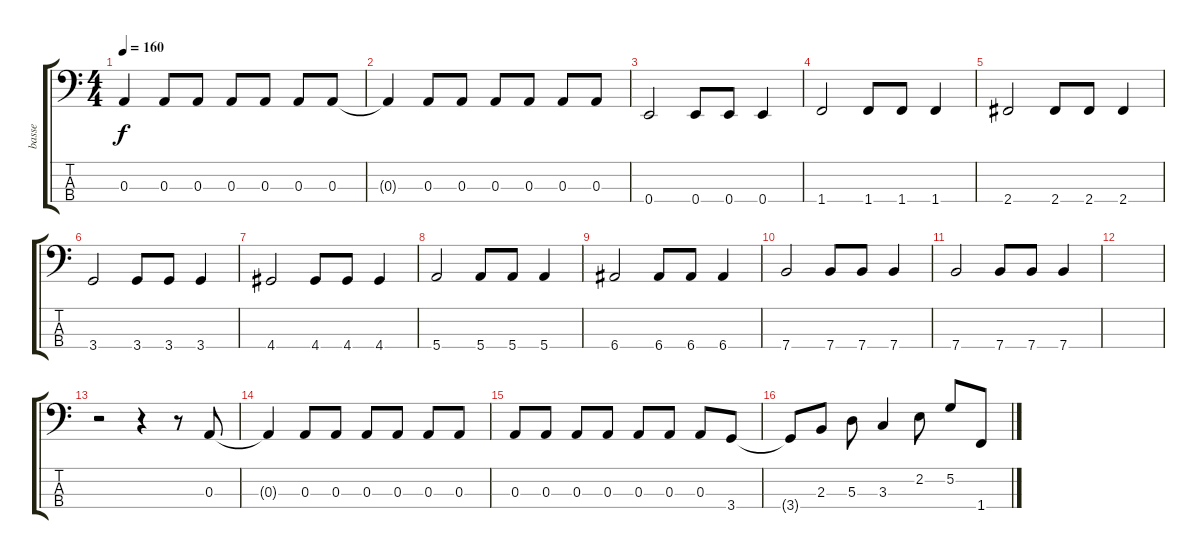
\track ("basse" "basse") {instrument acousticguitarnylon}
\staff {score tabs}
\tuning (G2 D2 A1 E1) {hide}
\ts (4 4)
\tempo 160
\clef f4
\ks c
0.3{t}.4{dy f} 0.3.8 0.3.8 0.3.8 0.3.8 0.3.8 0.3.8 |
0.3{t}.4 0.3.8 0.3.8 0.3.8 0.3.8 0.3.8 0.3.8 |
0.4.2 0.4.8 0.4.8 0.4.4 |
1.4.2 1.4.8 1.4.8 1.4.4 |
2.4.2 2.4.8 2.4.8 2.4.4 |
3.4.2 3.4.8 3.4.8 3.4.4 |
4.4.2 4.4.8 4.4.8 4.4.4 |
5.4.2 5.4.8 5.4.8 5.4.4 |
6.4.2 6.4.8 6.4.8 6.4.4 |
7.4.2 7.4.8 7.4.8 7.4.4 |
7.4.2 7.4.8 7.4.8 7.4.4 |
|
r.2 r.4 r.8 0.3.8 |
0.3{t}.4 0.3.8 0.3.8 0.3.8 0.3.8 0.3.8 0.3.8 |
0.3.8 0.3.8 0.3.8 0.3.8 0.3.8 0.3.8 0.3.8 3.4.8 |
3.4{t}.8 2.3.8 5.3.8 3.3.4 2.2.8 5.2.8 1.4.8
